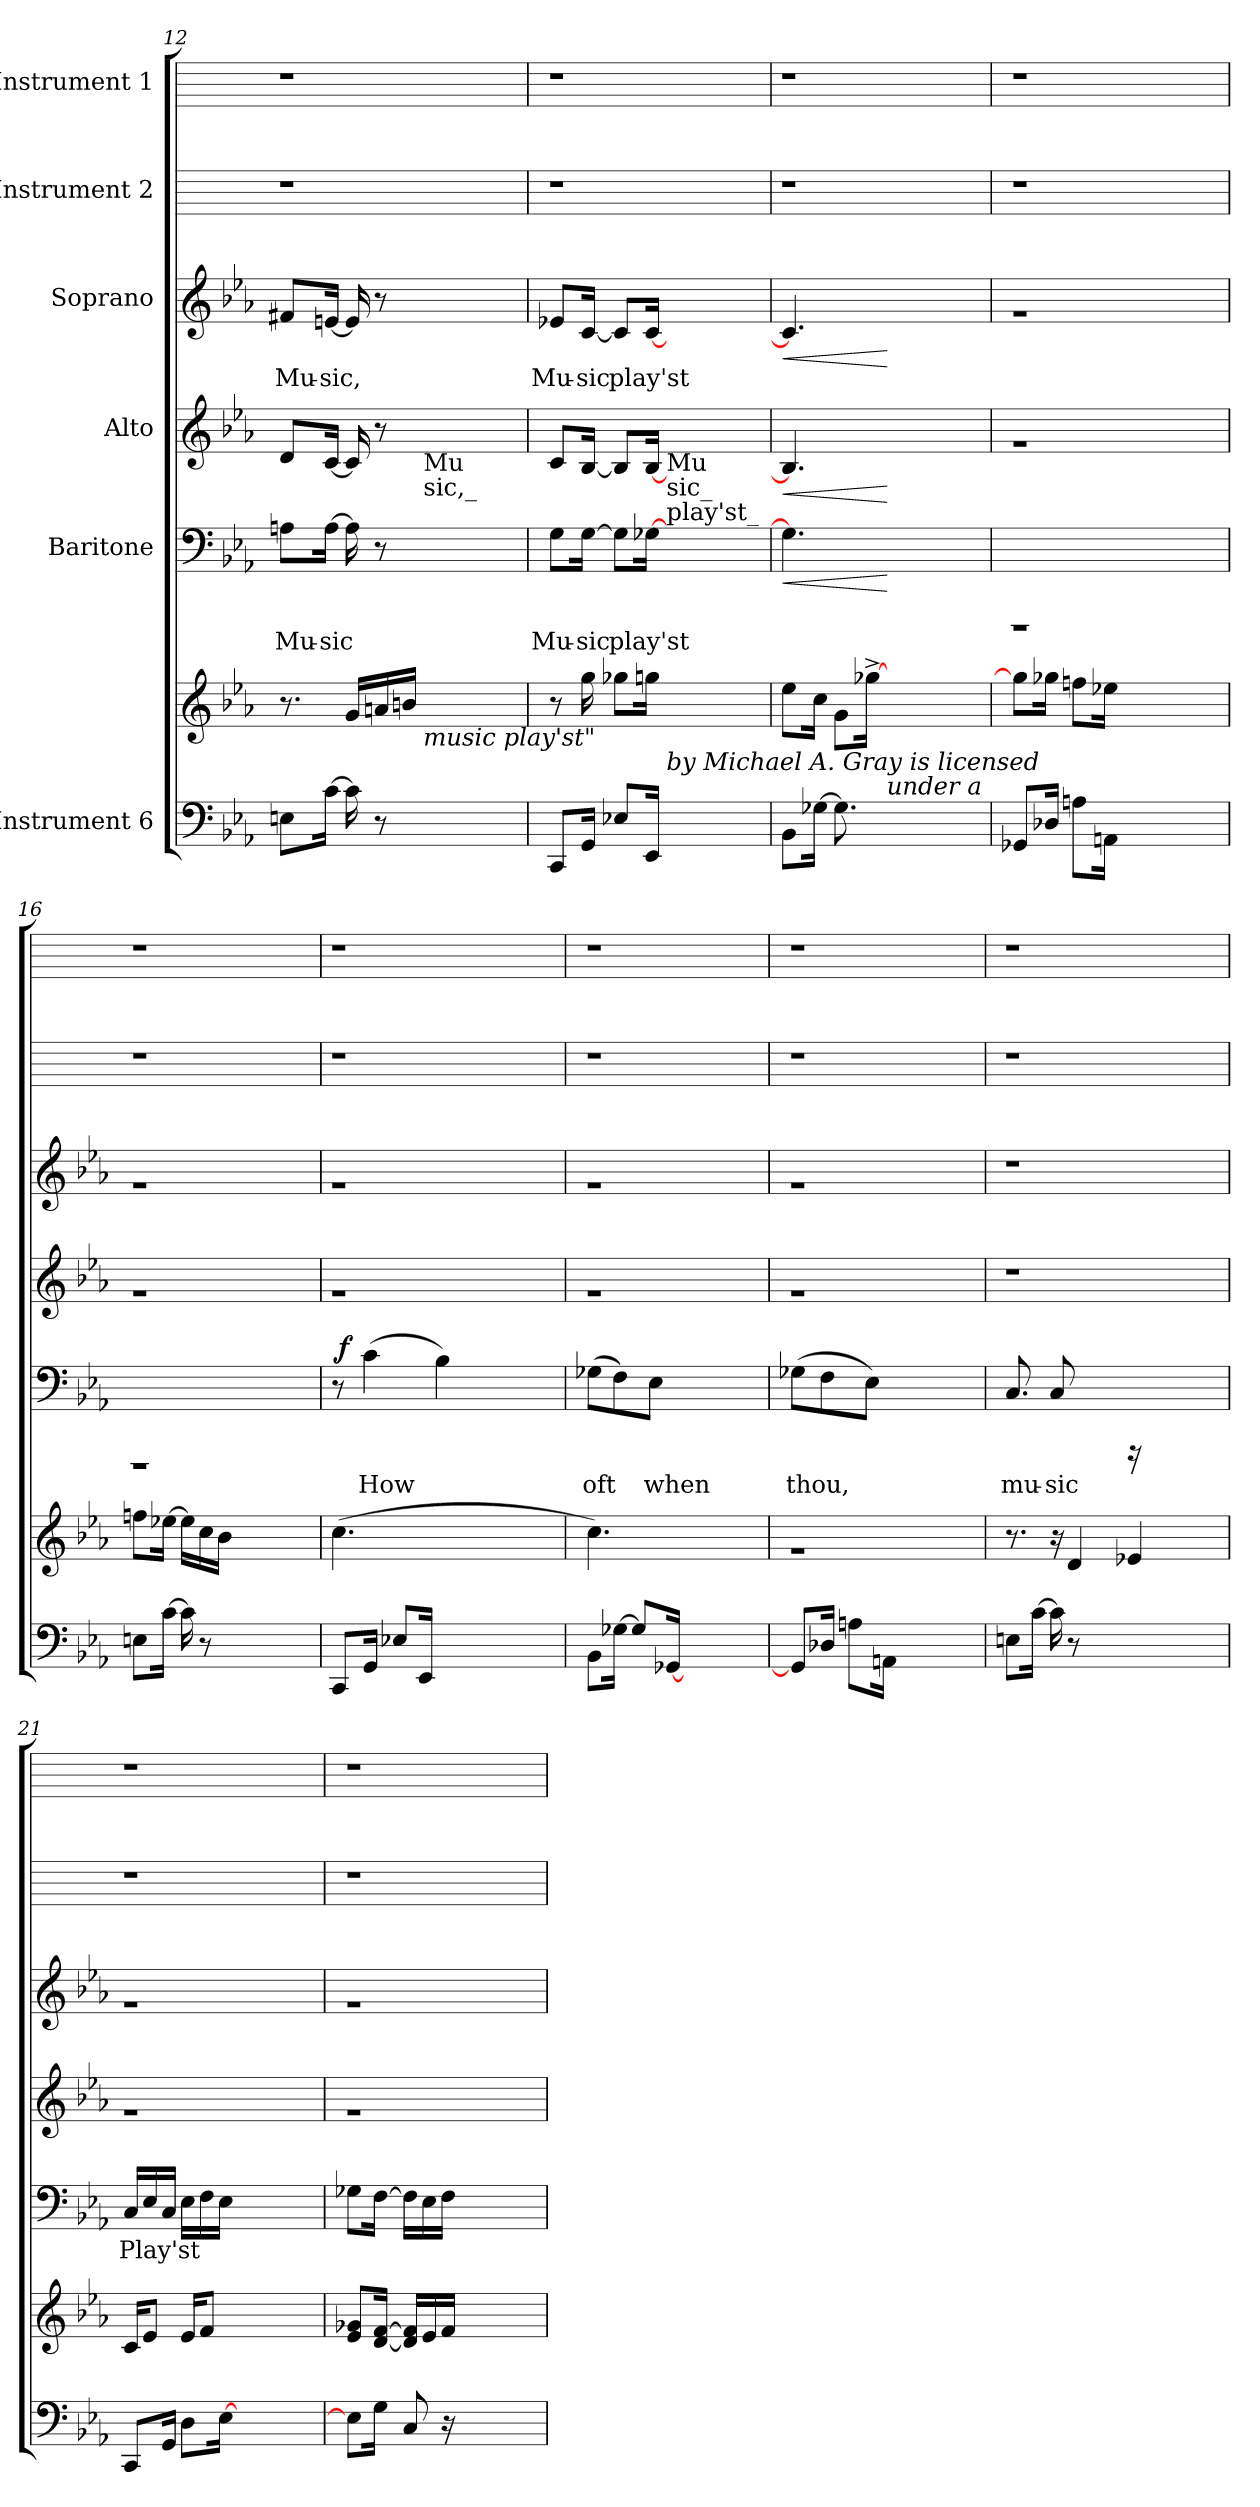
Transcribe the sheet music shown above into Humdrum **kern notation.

**kern	**kern	**kern	**text	**dynam	**kern	**dynam	**kern	**text	**dynam	**kern	**kern
*part6	*part6	*part5	*part5	*part5	*part4	*part4	*part3	*part3	*part3	*part2	*part1
*staff7	*staff6	*staff5	*staff5	*staff5	*staff4	*staff4	*staff3	*staff3	*staff3	*staff2	*staff1
*I"Instrument 6	*	*I"Baritone	*	*	*I"Alto	*	*I"Soprano	*	*	*I"Instrument 2	*I"Instrument 1
*clefF4	*clefG2	*clefF4	*	*	*clefG2	*	*clefG2	*	*	*	*
*ITrd2c3	*ITrd2c3	*ITrd2c3	*	*	*ITrd2c3	*	*	*	*	*	*
*k[]	*k[]	*k[]	*	*	*k[]	*	*k[b-e-a-]	*	*	*	*
*C:	*C:	*C:	*	*	*C:	*	*E-:	*	*	*	*
=12	=12	=12	=12	=12	=12	=12	=12	=12	=12	=12	=12
!	!	!	!LO:LY:b:cj	!	!	!	!	!LO:LY:b:cj	!	!	!
8C#X\L	8.r	8F#X\L	Mu-	.	8B/L	.	8f#X/L	Mu-	.	1r	1r
!	!	!	!LO:LY:b	!	!	!	!	!LO:LY:b	!	!	!
[>16A\J	.	[>16F#\J	-sic	.	[<16A/J	.	[<16en/J	-sic,	.	.	.
16A\]	16e/L	16F#\]	.	.	16A/]	.	16e/]	.	.	.	.
8r	16f#X/	8r	.	.	8r	.	8r	.	.	.	.
.	16g#X/J	.	.	.	.	.	.	.	.	.	.
!	!	!	!	!	!LO:TX:b:t=Mu	!	!	!	!	!	!
!	!	!	!	!	!LO:TX:b:t=sic,_	!	!	!	!	!	!
!	!LO:TX:b:i:t=music play'st"	!	!	!	!	!	!	!	!	!	!
2ryy	2ryy	2ryy	.	.	2ryy	.	2ryy	.	.	.	.
8ryy	8ryy	8ryy	.	.	8ryy	.	8ryy	.	.	.	.
=13	=13	=13	=13	=13	=13	=13	=13	=13	=13	=13	=13
!	!	!	!LO:LY:b:cj	!	!	!	!	!LO:LY:b:cj	!	!	!
8AAA/L	8r	8E\L	Mu-	.	8A/L	.	8e-X/L	Mu-	.	1r	1r
!	!	!	!LO:LY:b	!	!	!	!	!LO:LY:b	!	!	!
16EE/J	16ee\	[>16E\J	-sic	.	[<16G/J	.	[<16c/J	-sic	.	.	.
!	!	!	!LO:LY:b	!	!	!	!	!LO:LY:b	!	!	!
8Cn/L	8ee-X\L	8E\L]	play'st	.	8G/L]	.	8c/L]	play'st	.	.	.
16CC/J	16ee\J	[<16E-X\J	.	.	[<16G/J	.	[>16c/J	.	.	.	.
!	!	!	!	!	!LO:TX:b:t=Mu	!	!	!	!	!	!
!	!	!	!	!	!LO:TX:b:t=sic_	!	!	!	!	!	!
!	!	!	!	!	!LO:TX:b:t=play'st_	!	!	!	!	!	!
!	!LO:TX:b:i:t=by Michael A. Gray is licensed	!	!	!	!	!	!	!	!	!	!
2ryy	2ryy	2ryy	.	.	2ryy	.	2ryy	.	.	.	.
8ryy	8ryy	8ryy	.	.	8ryy	.	8ryy	.	.	.	.
=14	=14	=14	=14	=14	=14	=14	=14	=14	=14	=14	=14
!	!	!	!	!LO:HP:b	!	!LO:HP:b	!	!	!LO:HP:b	!	!
8GG\L	8cc\L	4.E-\]	.	<	4.G/]	<	4.c/]	.	<	1r	1r
[>16E-X\J	16a\J	.	.	.	.	.	.	.	.	.	.
8.E-\]	8e\L	.	.	.	.	.	.	.	.	.	.
.	[<16ee-X^>\J	.	.	.	.	.	.	.	.	.	.
!	!LO:TX:b:i:t=under a	!	!	!	!	!	!	!	!	!	!
2ryy	2ryy	2ryy	.	[	2ryy	[	2ryy	.	[	.	.
8ryy	8ryy	8ryy	.	.	8ryy	.	8ryy	.	.	.	.
=15	=15	=15	=15	=15	=15	=15	=15	=15	=15	=15	=15
!	!	!LO:N:vis=1	!	!	!LO:N:vis=1	!	!LO:N:vis=1	!	!	!	!
8EE-X/L	8ee-\L]	1rEEE	.	.	1ra	.	1ra	.	.	1r	1r
16BB-X/J	16ee-X\J	.	.	.	.	.	.	.	.	.	.
8F#X\L	8ddn\L	.	.	.	.	.	.	.	.	.	.
16FF#X\J	16ccn\J	.	.	.	.	.	.	.	.	.	.
2ryy	2ryy	.	.	.	.	.	.	.	.	.	.
8ryy	8ryy	.	.	.	.	.	.	.	.	.	.
=16	=16	=16	=16	=16	=16	=16	=16	=16	=16	=16	=16
!	!	!LO:N:vis=1	!	!	!LO:N:vis=1	!	!LO:N:vis=1	!	!	!	!
8C#X\L	8ddn\L	1rEEE	.	.	1ra	.	1ra	.	.	1r	1r
[>16A\J	[>16ccn\J	.	.	.	.	.	.	.	.	.	.
16A\]	16cc\L]	.	.	.	.	.	.	.	.	.	.
8r	16a\	.	.	.	.	.	.	.	.	.	.
.	16g\J	.	.	.	.	.	.	.	.	.	.
2ryy	2ryy	.	.	.	.	.	.	.	.	.	.
8ryy	8ryy	.	.	.	.	.	.	.	.	.	.
!!LO:PB:g=z
=17	=17	=17	=17	=17	=17	=17	=17	=17	=17	=17	=17
!	!	!	!	!	!LO:N:vis=1	!	!LO:N:vis=1	!	!	!	!
*	*	*^	*	*	*	*	*	*	*	*	*
8AAA/L	(<4.a\	8r	64ryy	.	.	1ra	.	1ra	.	.	1r	1r
!	!	!	!	!	!LO:DY:a	!	!	!	!	!	!	!
.	.	.	2ryy	.	f	.	.	.	.	.	.	.
!	!	!	!	!LO:LY:b	!	!	!	!	!	!	!	!
16EE/J	.	(>4A\	.	How	.	.	.	.	.	.	.	.
8Cn/L	.	.	.	.	.	.	.	.	.	.	.	.
16CC/J	.	.	.	.	.	.	.	.	.	.	.	.
2ryy	2ryy	4G\)	.	.	.	.	.	.	.	.	.	.
.	.	.	4ryy	.	.	.	.	.	.	.	.	.
.	.	4.ryy	.	.	.	.	.	.	.	.	.	.
.	.	.	8...ryy	.	.	.	.	.	.	.	.	.
8ryy	8ryy	.	.	.	.	.	.	.	.	.	.	.
=18	=18	=18	=18	=18	=18	=18	=18	=18	=18	=18	=18	=18
!	!	!	!	!LO:LY:b:cj	!	!LO:N:vis=1	!	!LO:N:vis=1	!	!	!	!
*	*	*v	*v	*	*	*	*	*	*	*	*	*
8GG\L	4.a\)	(>8E-X\L	oft	.	1ra	.	1ra	.	.	1r	1r
[>16E-X\J	.	8D\)	.	.	.	.	.	.	.	.	.
8E-/L]	.	.	.	.	.	.	.	.	.	.	.
!	!	!	!LO:LY:b:cj	!	!	!	!	!	!	!	!
.	.	8C\J	when	.	.	.	.	.	.	.	.
[>16EE-X/J	.	.	.	.	.	.	.	.	.	.	.
2ryy	2ryy	2ryy	.	.	.	.	.	.	.	.	.
8ryy	8ryy	8ryy	.	.	.	.	.	.	.	.	.
=19	=19	=19	=19	=19	=19	=19	=19	=19	=19	=19	=19
!	!LO:N:vis=1	!	!LO:LY:b	!	!LO:N:vis=1	!	!LO:N:vis=1	!	!	!	!
8EE-/L]	4.ra	(>8E-X\L	thou,	.	1ra	.	1ra	.	.	1r	1r
16BB-X/J	.	8D\	.	.	.	.	.	.	.	.	.
8F#X\L	.	.	.	.	.	.	.	.	.	.	.
.	.	8C\J)	.	.	.	.	.	.	.	.	.
16FF#X\J	.	.	.	.	.	.	.	.	.	.	.
2ryy	2ryy	2ryy	.	.	.	.	.	.	.	.	.
8ryy	8ryy	8ryy	.	.	.	.	.	.	.	.	.
=20	=20	=20	=20	=20	=20	=20	=20	=20	=20	=20	=20
!	!	!	!LO:LY:b:cj	!	!LO:N:vis=1	!	!LO:N:vis=1	!	!	!	!
8C#X\L	8.r	8.AA/	mu-	.	1r	.	1r	.	.	1r	1r
[>16A\J	.	.	.	.	.	.	.	.	.	.	.
!	!	!	!LO:LY:b:cj	!	!	!	!	!	!	!	!
16A\]	16ra	8AA/	-sic	.	.	.	.	.	.	.	.
8r	4B/	.	.	.	.	.	.	.	.	.	.
.	.	8.ryy	.	.	.	.	.	.	.	.	.
2ryy	.	.	.	.	.	.	.	.	.	.	.
.	4cn/	16rEEE	.	.	.	.	.	.	.	.	.
.	.	4..ryy	.	.	.	.	.	.	.	.	.
.	4ryy	.	.	.	.	.	.	.	.	.	.
8ryy	.	.	.	.	.	.	.	.	.	.	.
=21	=21	=21	=21	=21	=21	=21	=21	=21	=21	=21	=21
!	!	!	!LO:LY:b	!	!LO:N:vis=1	!	!LO:N:vis=1	!	!	!	!
8AAA/L	16A/L	16AA/L	Play'st	.	1ra	.	1ra	.	.	1r	1r
.	8c/J	16C/	.	.	.	.	.	.	.	.	.
16EE/J	.	16AA/J	.	.	.	.	.	.	.	.	.
8BB\L	16c/L	16C\L	.	.	.	.	.	.	.	.	.
.	8d/J	16D\	.	.	.	.	.	.	.	.	.
[<16C\J	.	16C\J	.	.	.	.	.	.	.	.	.
2ryy	2ryy	2ryy	.	.	.	.	.	.	.	.	.
8ryy	8ryy	8ryy	.	.	.	.	.	.	.	.	.
=22	=22	=22	=22	=22	=22	=22	=22	=22	=22	=22	=22
!	!	!	!	!	!LO:N:vis=1	!	!LO:N:vis=1	!	!	!	!
8C\L]	8c/ 8e-X/L	8E-X\L	.	.	1ra	.	1ra	.	.	1r	1r
16E\J	[<16B/ [>16d/J	[>16D\J	.	.	.	.	.	.	.	.	.
8AA/	16d/] 16B/]L	16D\L]	.	.	.	.	.	.	.	.	.
.	16c/	16C\	.	.	.	.	.	.	.	.	.
16rC	16d/J	16D\J	.	.	.	.	.	.	.	.	.
2ryy	2ryy	2ryy	.	.	.	.	.	.	.	.	.
8ryy	8ryy	8ryy	.	.	.	.	.	.	.	.	.
=	=	=	=	=	=	=	=	=	=	=	=
*-	*-	*-	*-	*-	*-	*-	*-	*-	*-	*-	*-
